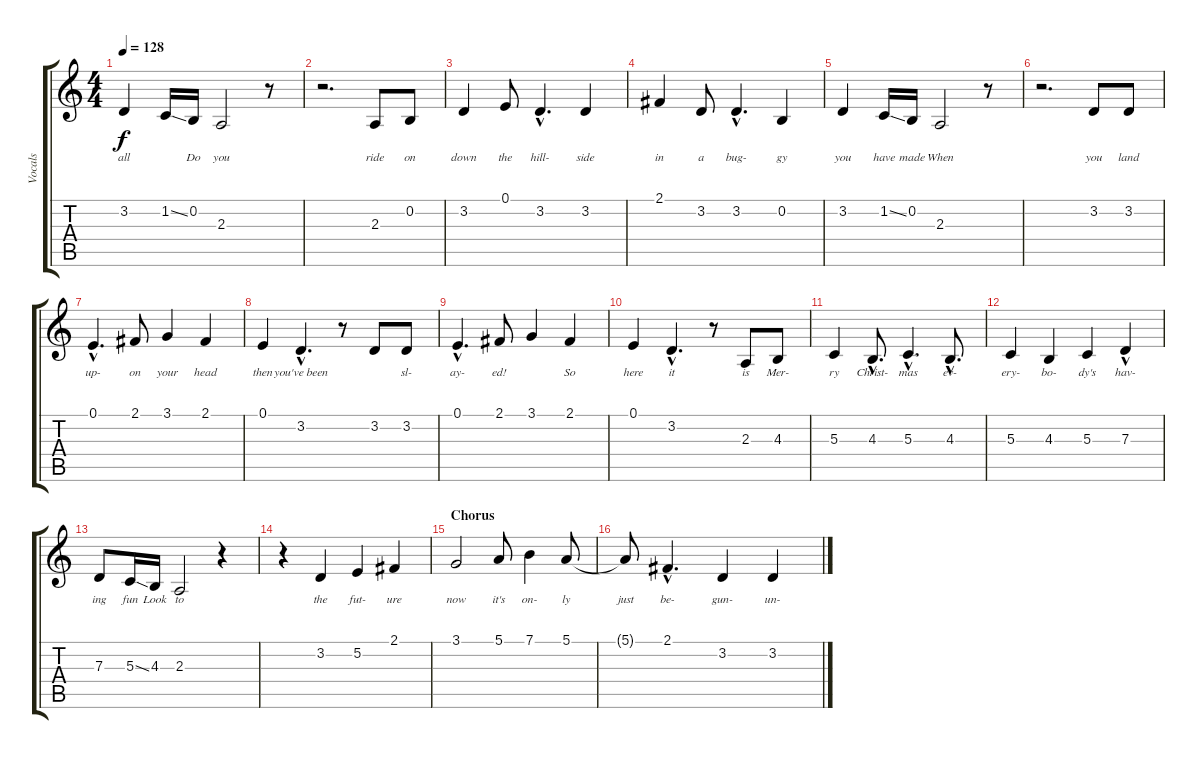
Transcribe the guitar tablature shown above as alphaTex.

\track ("Vocals" "Vocals") {instrument lead5charang}
\staff {score tabs}
\tuning (E4 B3 G3 D3 A2 E2) {hide}
\ts (4 4)
\tempo 128
\clef g2
\ks c
3.2.4{lyrics (0 "all") lyrics (1 "") lyrics (2 "") lyrics (3 "") lyrics (4 "") dy f} 1.2{ss}.16{lyrics (0 "") lyrics (1 "") lyrics (2 "") lyrics (3 "") lyrics (4 "")} 0.2.16{lyrics (0 "Do") lyrics (1 "") lyrics (2 "") lyrics (3 "") lyrics (4 "")} 2.3.2{lyrics (0 "you") lyrics (1 "") lyrics (2 "") lyrics (3 "") lyrics (4 "")} r.8 |
r.2{d} 2.3.8{lyrics (0 "ride") lyrics (1 "") lyrics (2 "") lyrics (3 "") lyrics (4 "")} 0.2.8{lyrics (0 "on") lyrics (1 "") lyrics (2 "") lyrics (3 "") lyrics (4 "")} |
3.2.4{lyrics (0 "down") lyrics (1 "") lyrics (2 "") lyrics (3 "") lyrics (4 "")} 0.1.8{lyrics (0 "the") lyrics (1 "") lyrics (2 "") lyrics (3 "") lyrics (4 "")} 3.2{hac}.4{d lyrics (0 "hill-") lyrics (1 "") lyrics (2 "") lyrics (3 "") lyrics (4 "")} 3.2.4{lyrics (0 "side") lyrics (1 "") lyrics (2 "") lyrics (3 "") lyrics (4 "")} |
2.1.4{lyrics (0 "in") lyrics (1 "") lyrics (2 "") lyrics (3 "") lyrics (4 "")} 3.2.8{lyrics (0 "a") lyrics (1 "") lyrics (2 "") lyrics (3 "") lyrics (4 "")} 3.2{hac}.4{d lyrics (0 "bug-") lyrics (1 "") lyrics (2 "") lyrics (3 "") lyrics (4 "")} 0.2.4{lyrics (0 "gy") lyrics (1 "") lyrics (2 "") lyrics (3 "") lyrics (4 "")} |
3.2.4{lyrics (0 "you") lyrics (1 "") lyrics (2 "") lyrics (3 "") lyrics (4 "")} 1.2{ss}.16{lyrics (0 "have") lyrics (1 "") lyrics (2 "") lyrics (3 "") lyrics (4 "")} 0.2.16{lyrics (0 "made") lyrics (1 "") lyrics (2 "") lyrics (3 "") lyrics (4 "")} 2.3.2{lyrics (0 "When") lyrics (1 "") lyrics (2 "") lyrics (3 "") lyrics (4 "")} r.8 |
r.2{d} 3.2.8{lyrics (0 "you") lyrics (1 "") lyrics (2 "") lyrics (3 "") lyrics (4 "")} 3.2.8{lyrics (0 "land") lyrics (1 "") lyrics (2 "") lyrics (3 "") lyrics (4 "")} |
0.1{hac}.4{d lyrics (0 "up-") lyrics (1 "") lyrics (2 "") lyrics (3 "") lyrics (4 "")} 2.1.8{lyrics (0 "on") lyrics (1 "") lyrics (2 "") lyrics (3 "") lyrics (4 "")} 3.1.4{lyrics (0 "your") lyrics (1 "") lyrics (2 "") lyrics (3 "") lyrics (4 "")} 2.1.4{lyrics (0 "head") lyrics (1 "") lyrics (2 "") lyrics (3 "") lyrics (4 "")} |
0.1.4{lyrics (0 "then") lyrics (1 "") lyrics (2 "") lyrics (3 "") lyrics (4 "")} 3.2{hac}.4{d lyrics (0 "you've been") lyrics (1 "") lyrics (2 "") lyrics (3 "") lyrics (4 "")} r.8 3.2.8{lyrics (0 "") lyrics (1 "") lyrics (2 "") lyrics (3 "") lyrics (4 "")} 3.2.8{lyrics (0 "sl-") lyrics (1 "") lyrics (2 "") lyrics (3 "") lyrics (4 "")} |
0.1{hac}.4{d lyrics (0 "ay-") lyrics (1 "") lyrics (2 "") lyrics (3 "") lyrics (4 "")} 2.1.8{lyrics (0 "ed!") lyrics (1 "") lyrics (2 "") lyrics (3 "") lyrics (4 "")} 3.1.4{lyrics (0 "") lyrics (1 "") lyrics (2 "") lyrics (3 "") lyrics (4 "")} 2.1.4{lyrics (0 "So") lyrics (1 "") lyrics (2 "") lyrics (3 "") lyrics (4 "")} |
0.1.4{lyrics (0 "here") lyrics (1 "") lyrics (2 "") lyrics (3 "") lyrics (4 "")} 3.2{hac}.4{d lyrics (0 "it") lyrics (1 "") lyrics (2 "") lyrics (3 "") lyrics (4 "")} r.8 2.3.8{lyrics (0 "is") lyrics (1 "") lyrics (2 "") lyrics (3 "") lyrics (4 "")} 4.3.8{lyrics (0 "Mer-") lyrics (1 "") lyrics (2 "") lyrics (3 "") lyrics (4 "")} |
5.3.4{lyrics (0 "ry") lyrics (1 "") lyrics (2 "") lyrics (3 "") lyrics (4 "")} 4.3{hac}.8{d lyrics (0 "Christ-") lyrics (1 "") lyrics (2 "") lyrics (3 "") lyrics (4 "")} 5.3{hac}.4{d lyrics (0 "mas") lyrics (1 "") lyrics (2 "") lyrics (3 "") lyrics (4 "")} 4.3{hac}.8{d lyrics (0 "ev-") lyrics (1 "") lyrics (2 "") lyrics (3 "") lyrics (4 "")} |
5.3.4{lyrics (0 "ery-") lyrics (1 "") lyrics (2 "") lyrics (3 "") lyrics (4 "")} 4.3.4{lyrics (0 "bo-") lyrics (1 "") lyrics (2 "") lyrics (3 "") lyrics (4 "")} 5.3.4{lyrics (0 "dy's") lyrics (1 "") lyrics (2 "") lyrics (3 "") lyrics (4 "")} 7.3{hac}.4{lyrics (0 "hav-") lyrics (1 "") lyrics (2 "") lyrics (3 "") lyrics (4 "")} |
7.3.8{lyrics (0 "ing") lyrics (1 "") lyrics (2 "") lyrics (3 "") lyrics (4 "")} 5.3{ss}.16{lyrics (0 "fun") lyrics (1 "") lyrics (2 "") lyrics (3 "") lyrics (4 "")} 4.3.16{lyrics (0 "Look") lyrics (1 "") lyrics (2 "") lyrics (3 "") lyrics (4 "")} 2.3.2{lyrics (0 "to") lyrics (1 "") lyrics (2 "") lyrics (3 "") lyrics (4 "")} r.4 |
r.4{volume 16} 3.2.4{lyrics (0 "the") lyrics (1 "") lyrics (2 "") lyrics (3 "") lyrics (4 "")} 5.2.4{lyrics (0 "fut-") lyrics (1 "") lyrics (2 "") lyrics (3 "") lyrics (4 "")} 2.1.4{lyrics (0 "ure") lyrics (1 "") lyrics (2 "") lyrics (3 "") lyrics (4 "")} |
\section ("" "Chorus")
3.1.2{lyrics (0 "now") lyrics (1 "") lyrics (2 "") lyrics (3 "") lyrics (4 "")} 5.1.8{lyrics (0 "it's") lyrics (1 "") lyrics (2 "") lyrics (3 "") lyrics (4 "")} 7.1.4{lyrics (0 "on-") lyrics (1 "") lyrics (2 "") lyrics (3 "") lyrics (4 "")} 5.1.8{lyrics (0 "ly") lyrics (1 "") lyrics (2 "") lyrics (3 "") lyrics (4 "")} |
5.1{t}.8{lyrics (0 "just") lyrics (1 "") lyrics (2 "") lyrics (3 "") lyrics (4 "")} 2.1{hac}.4{d lyrics (0 "be-") lyrics (1 "") lyrics (2 "") lyrics (3 "") lyrics (4 "")} 3.2.4{lyrics (0 "gun-") lyrics (1 "") lyrics (2 "") lyrics (3 "") lyrics (4 "")} 3.2.4{lyrics (0 "un-") lyrics (1 "") lyrics (2 "") lyrics (3 "") lyrics (4 "")}
